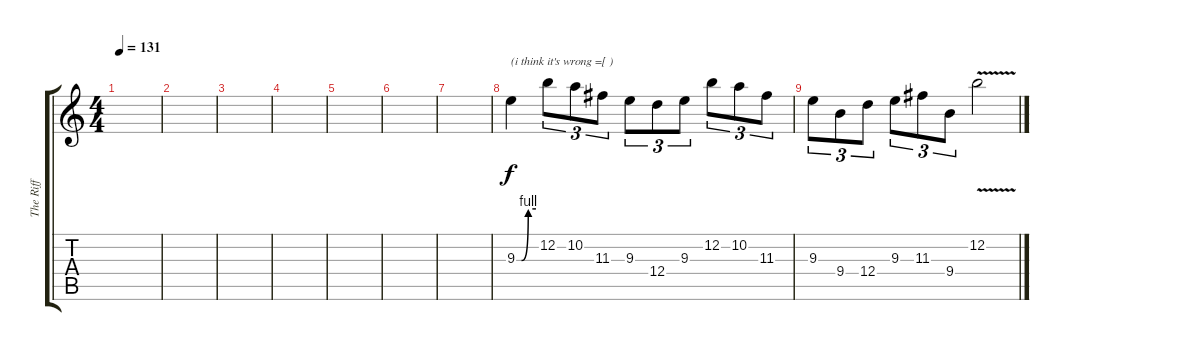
\track ("The Riff" "The Riff") {instrument distortionguitar}
\staff {score tabs}
\tuning (E4 B3 G3 D3 A2 E2) {hide}
\ts (4 4)
\tempo 131
\clef g2
\ks c
|
|
|
|
|
|
|
9.3{be (custom 0 0 15 0 36 4 60 4)}.4{txt "(i think it's wrong =[ )"} 12.2.8{tu (3 2)} 10.2.8{tu (3 2)} 11.3.8{tu (3 2)} 9.3.8{tu (3 2)} 12.4.8{tu (3 2)} 9.3.8{tu (3 2)} 12.2.8{tu (3 2)} 10.2.8{tu (3 2)} 11.3.8{tu (3 2)} |
9.3.8{tu (3 2)} 9.4.8{tu (3 2)} 12.4.8{tu (3 2)} 9.3.8{tu (3 2)} 11.3.8{tu (3 2)} 9.4.8{tu (3 2)} 12.2{v}.2
